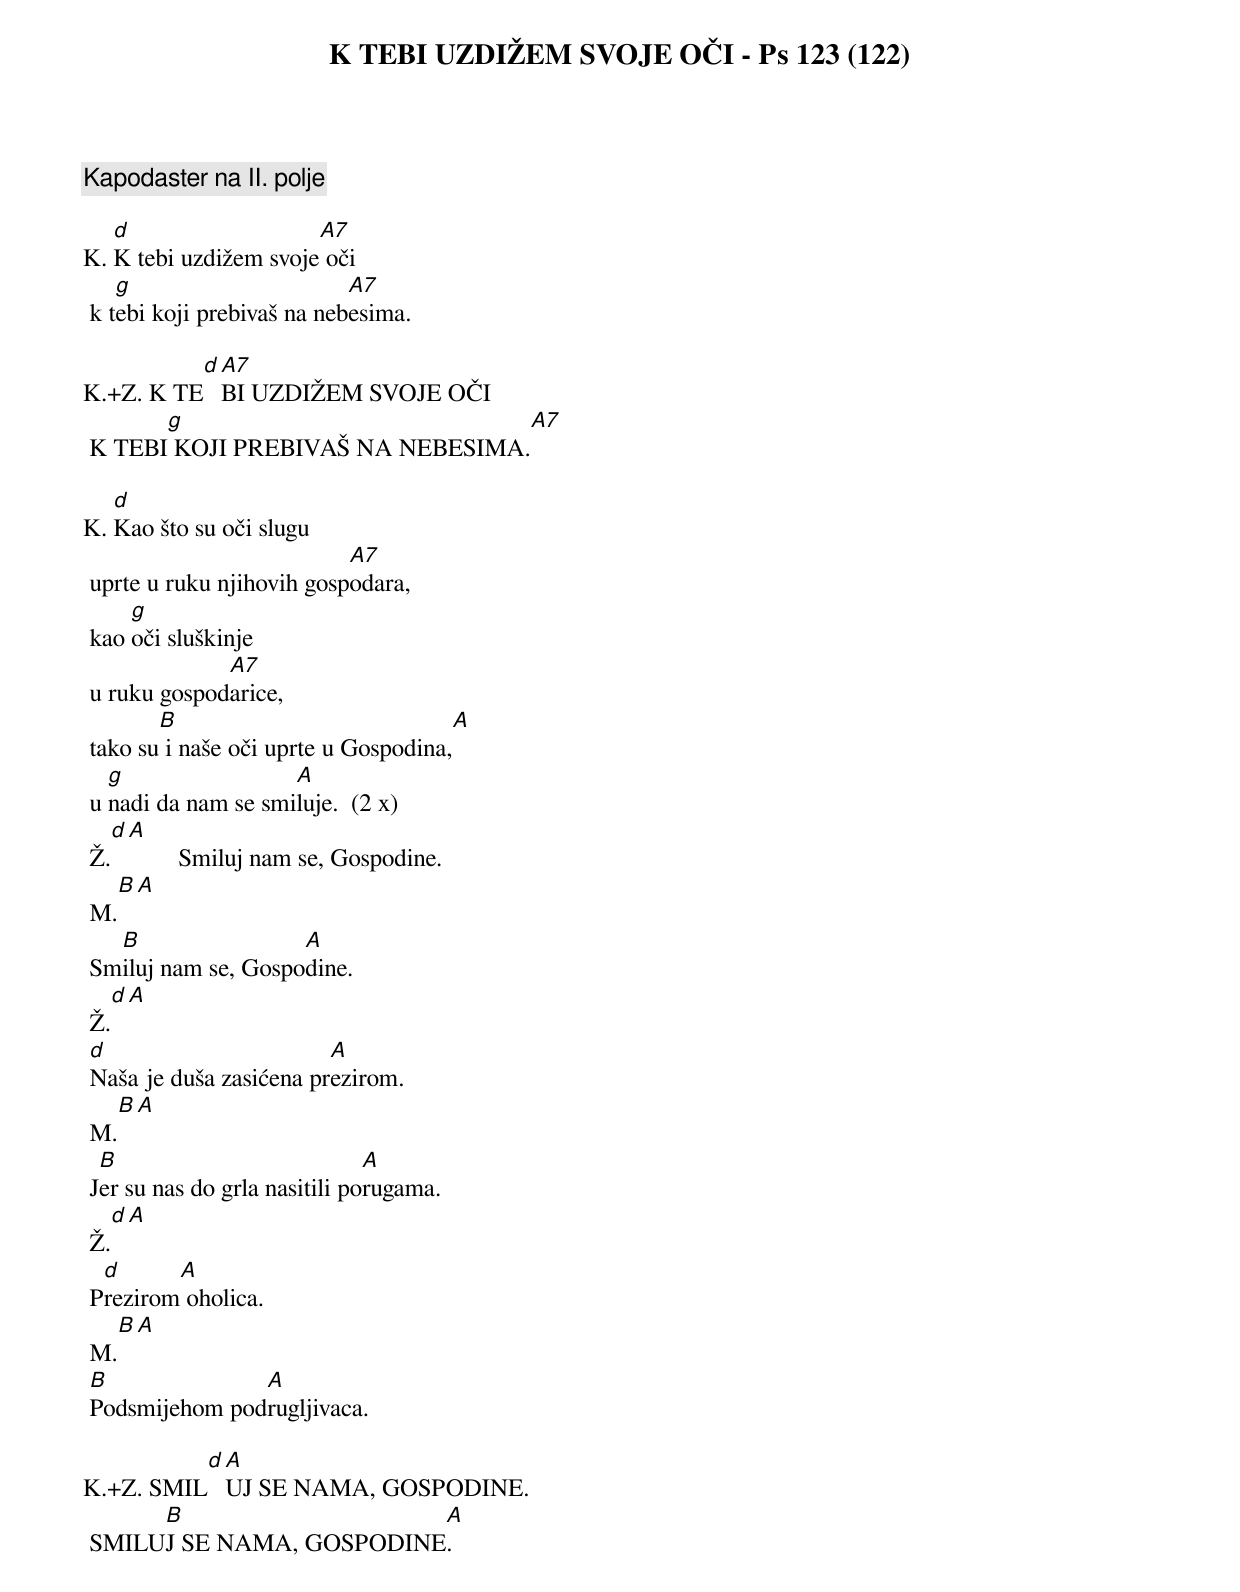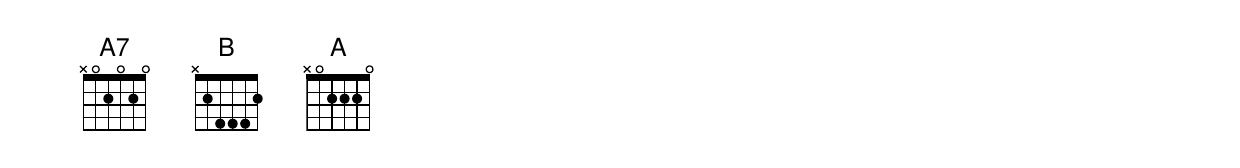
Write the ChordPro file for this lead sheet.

{title: K TEBI UZDIŽEM SVOJE OČI - Ps 123 (122)}

{comment: Kapodaster na II. polje}

K.	[d]K tebi uzdižem svoje[A7] oči
	k t[g]ebi koji prebivaš na neb[A7]esima.

K.+Z.	K TE[d][A7]BI UZDIŽEM SVOJE OČI
	K TEBI[g] KOJI PREBIVAŠ NA NEBESIMA.[A7]

K.	[d]Kao što su oči slugu
	uprte u ruku njihovih gosp[A7]odara,
	kao [g]oči sluškinje
	u ruku gospod[A7]arice,
	tako su[B] i naše oči uprte u Gospodina,[A]
	u [g]nadi da nam se smi[A]luje.  (2 x)
	Ž.[d][A]        Smiluj nam se, Gospodine.
	M.[B][A]
	Sm[B]iluj nam se, Gospo[A]dine.
	Ž.[d][A]
	[d]Naša je duša zasićena pr[A]ezirom.
	M.[B][A]
	J[B]er su nas do grla nasitili po[A]rugama.
	Ž.[d][A]
	P[d]rezirom[A] oholica.
	M.[B][A]
	[B]Podsmijehom pod[A]rugljivaca.

K.+Z.	SMIL[d][A]UJ SE NAMA, GOSPODINE.
	SMILU[B]J SE NAMA, GOSPODINE[A].
